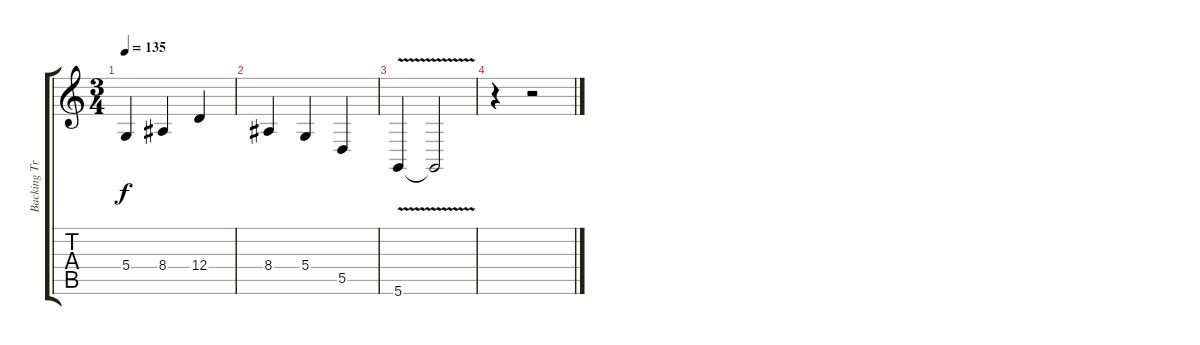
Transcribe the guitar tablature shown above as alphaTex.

\track ("Backing Track" "Backing Tr") {instrument stringensemble1}
\staff {score tabs}
\tuning (E4 B3 G3 D3 A2 D2) {hide}
\ts (3 4)
\tempo 135
\clef g2
\ks c
5.4.4{dy f} 8.4.4 12.4.4 |
8.4.4 5.4.4 5.5.4 |
5.6{v}.4 5.6{t}.2 |
r.4 r.2
